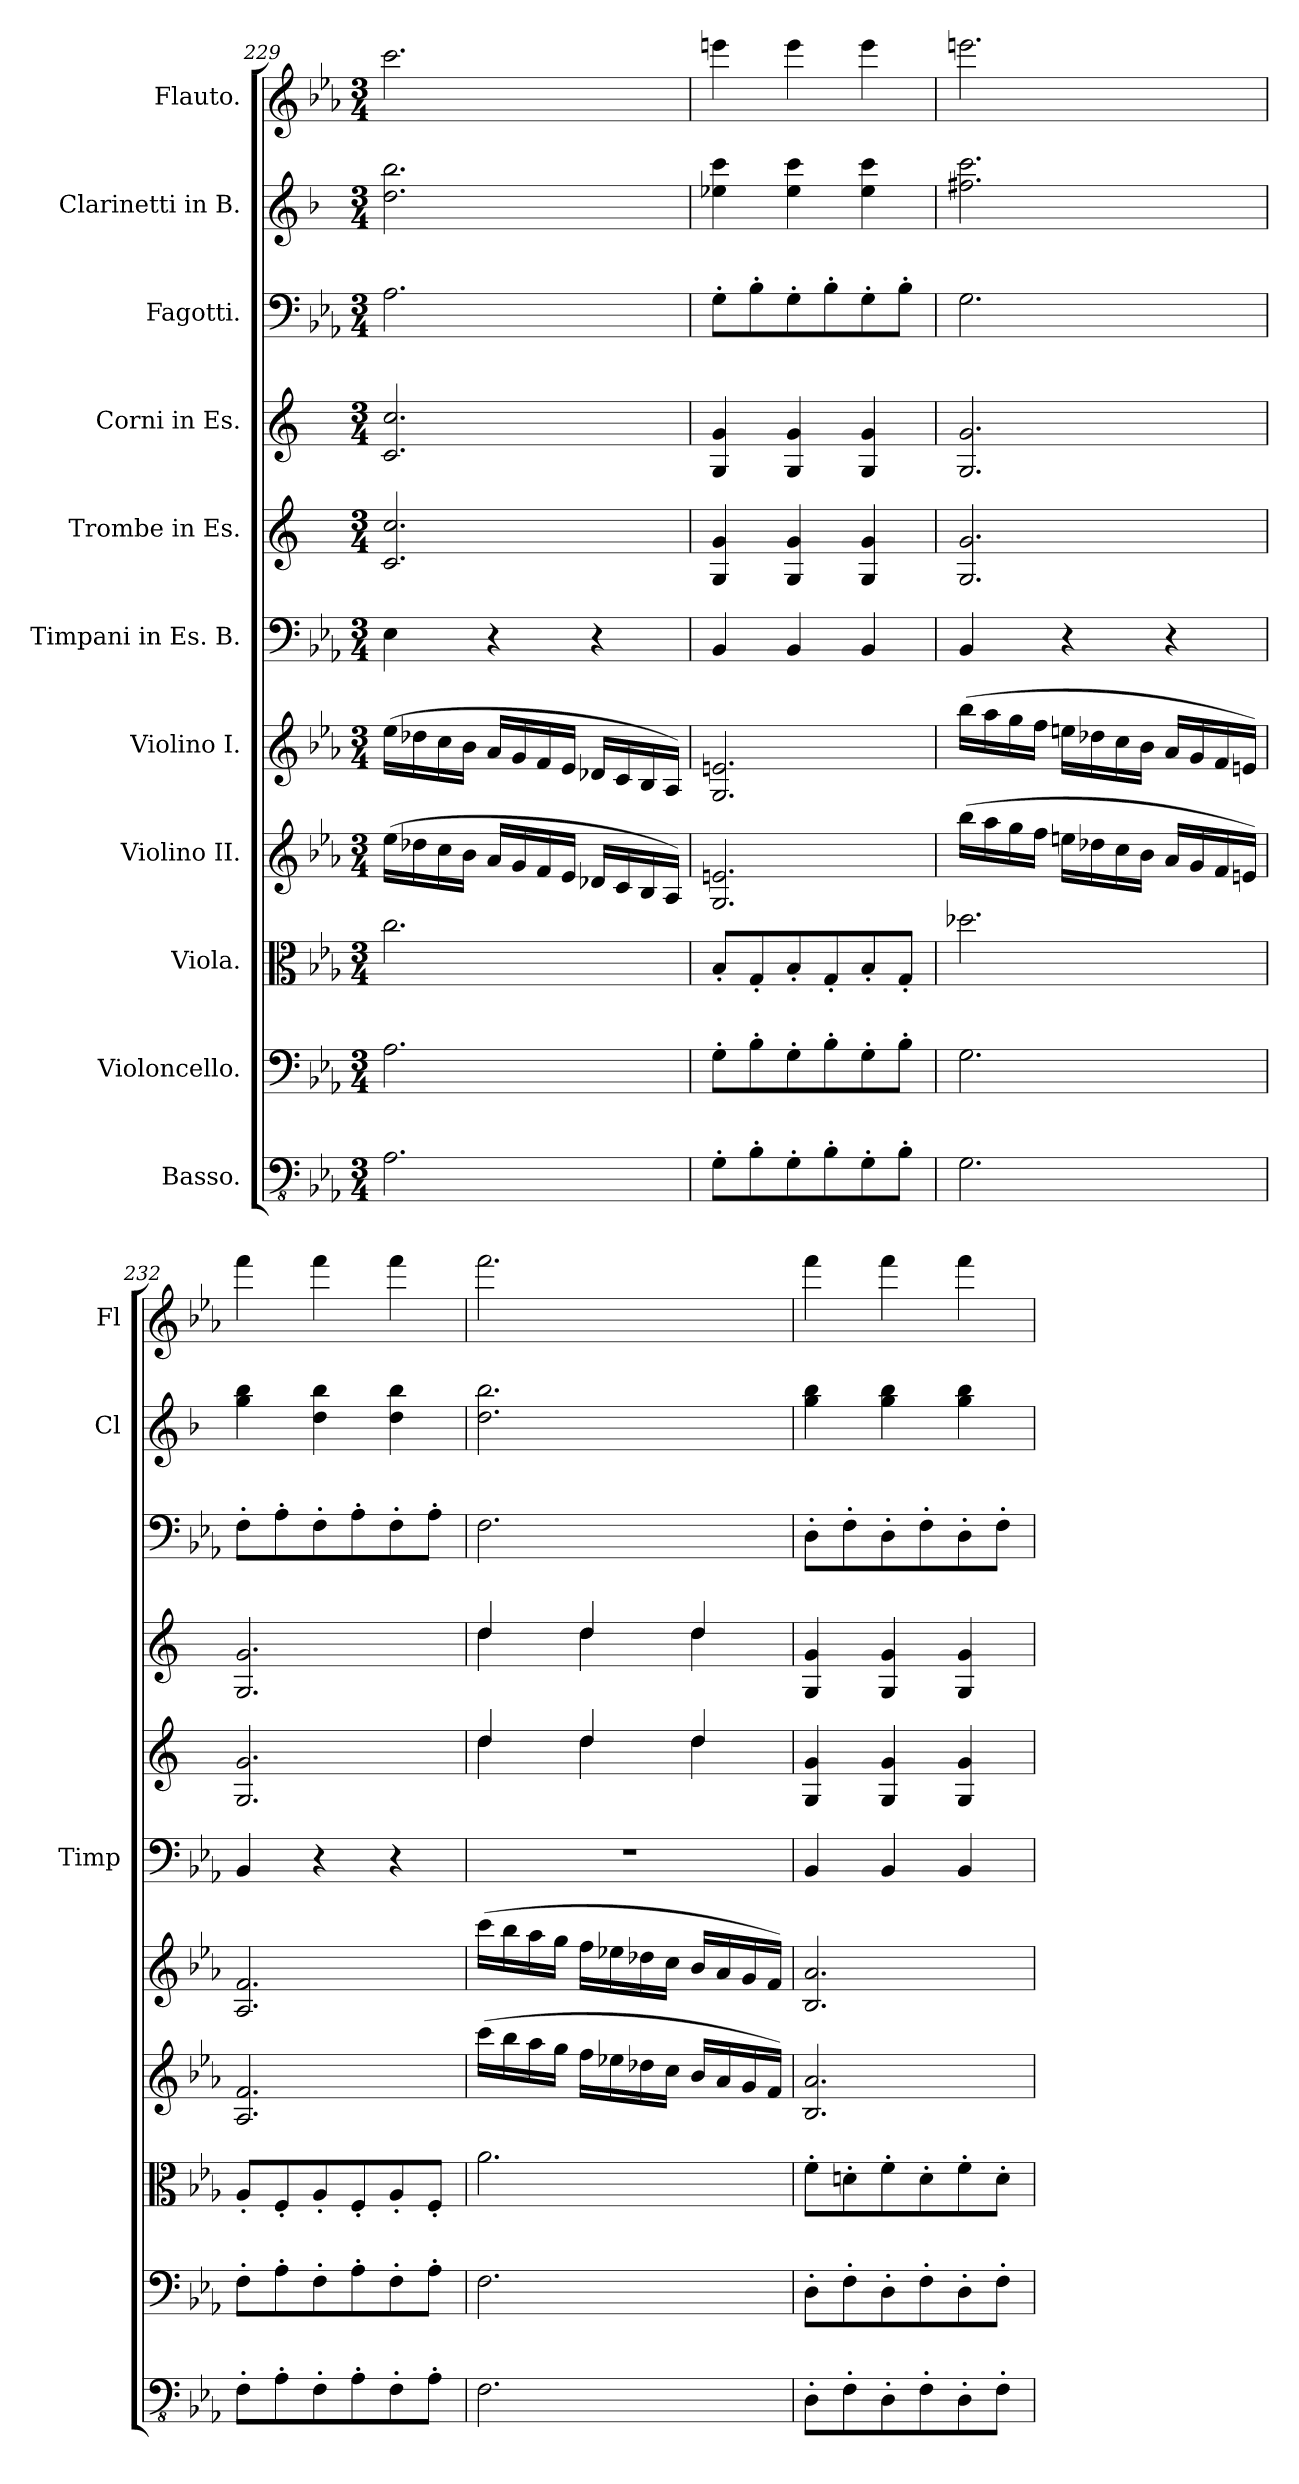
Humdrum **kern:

**kern	**kern	**kern	**kern	**kern	**kern	**kern	**kern	**kern	**kern	**kern
*part11	*part10	*part9	*part8	*part7	*part6	*part5	*part4	*part3	*part2	*part1
*staff11	*staff10	*staff9	*staff8	*staff7	*staff6	*staff5	*staff4	*staff3	*staff2	*staff1
*I"Basso.	*I"Violoncello.	*I"Viola.	*I"Violino II.	*I"Violino I.	*I"Timpani in Es. B.	*I"Trombe in Es.	*I"Corni in Es.	*I"Fagotti.	*I"Clarinetti in B.	*I"Flauto.
*	*	*	*	*	*I'Timp	*	*	*	*I'Cl	*I'Fl
*clefFv4	*clefF4	*clefC3	*clefG2	*clefG2	*clefF4	*clefG2	*clefG2	*clefF4	*clefG2	*clefG2
*	*	*	*	*	*	*ITrd-2c-3	*ITrd5c9	*	*ITrd1c2	*
*k[b-e-a-]	*k[b-e-a-]	*k[b-e-a-]	*k[b-e-a-]	*k[b-e-a-]	*k[b-e-a-]	*k[b-e-a-]	*k[b-e-a-]	*k[b-e-a-]	*k[b-e-a-]	*k[b-e-a-]
*M3/4	*M3/4	*M3/4	*M3/4	*M3/4	*M3/4	*M3/4	*M3/4	*M3/4	*M3/4	*M3/4
=229	=229	=229	=229	=229	=229	=229	=229	=229	=229	=229
2.AA-\	2.A-\	2.cc\	(>16ee-\LL	(>16ee-\LL	4E-\	2.e-/ 2.ee-/	2.E-/ 2.e-/	2.A-\	2.cc\ 2.aa-\	2.ccc\
.	.	.	16dd-X\	16dd-X\	.	.	.	.	.	.
.	.	.	16cc\	16cc\	.	.	.	.	.	.
.	.	.	16b-\JJ	16b-\JJ	.	.	.	.	.	.
.	.	.	16a-/LL	16a-/LL	4r	.	.	.	.	.
.	.	.	16g/	16g/	.	.	.	.	.	.
.	.	.	16f/	16f/	.	.	.	.	.	.
.	.	.	16e-/JJ	16e-/JJ	.	.	.	.	.	.
.	.	.	16d-X/LL	16d-X/LL	4r	.	.	.	.	.
.	.	.	16c/	16c/	.	.	.	.	.	.
.	.	.	16B-/	16B-/	.	.	.	.	.	.
.	.	.	16A-/JJ)	16A-/JJ)	.	.	.	.	.	.
=230	=230	=230	=230	=230	=230	=230	=230	=230	=230	=230
8GG'\L	8G'\L	8B-'/L	2.G/ 2.en/	2.G/ 2.en/	4BB-/	4B-/ 4b-/	4BB-/ 4B-/	8G'\L	4dd-X\ 4bb-\	4eeen\
8BB-'\	8B-'\	8G'/	.	.	.	.	.	8B-'\	.	.
8GG'\	8G'\	8B-'/	.	.	4BB-/	4B-/ 4b-/	4BB-/ 4B-/	8G'\	4dd-\ 4bb-\	4eee\
8BB-'\	8B-'\	8G'/	.	.	.	.	.	8B-'\	.	.
8GG'\	8G'\	8B-'/	.	.	4BB-/	4B-/ 4b-/	4BB-/ 4B-/	8G'\	4dd-\ 4bb-\	4eee\
8BB-'\J	8B-'\J	8G'/J	.	.	.	.	.	8B-'\J	.	.
=231	=231	=231	=231	=231	=231	=231	=231	=231	=231	=231
2.GG\	2.G\	2.dd-X\	(>16bb-\LL	(>16bb-\LL	4BB-/	2.B-/ 2.b-/	2.BB-/ 2.B-/	2.G\	2.een\ 2.bb-\	2.eeen\
.	.	.	16aa-\	16aa-\	.	.	.	.	.	.
.	.	.	16gg\	16gg\	.	.	.	.	.	.
.	.	.	16ff\JJ	16ff\JJ	.	.	.	.	.	.
.	.	.	16een\LL	16een\LL	4r	.	.	.	.	.
.	.	.	16dd-X\	16dd-X\	.	.	.	.	.	.
.	.	.	16cc\	16cc\	.	.	.	.	.	.
.	.	.	16b-\JJ	16b-\JJ	.	.	.	.	.	.
.	.	.	16a-/LL	16a-/LL	4r	.	.	.	.	.
.	.	.	16g/	16g/	.	.	.	.	.	.
.	.	.	16f/	16f/	.	.	.	.	.	.
.	.	.	16en/JJ)	16en/JJ)	.	.	.	.	.	.
=232	=232	=232	=232	=232	=232	=232	=232	=232	=232	=232
8FF'\L	8F'\L	8A-'/L	2.A-/ 2.f/	2.A-/ 2.f/	4BB-/	2.B-/ 2.b-/	2.BB-/ 2.B-/	8F'\L	4ff\ 4aa-\	4fff\
8AA-'\	8A-'\	8F'/	.	.	.	.	.	8A-'\	.	.
8FF'\	8F'\	8A-'/	.	.	4r	.	.	8F'\	4cc\ 4aa-\	4fff\
8AA-'\	8A-'\	8F'/	.	.	.	.	.	8A-'\	.	.
8FF'\	8F'\	8A-'/	.	.	4r	.	.	8F'\	4cc\ 4aa-\	4fff\
8AA-'\J	8A-'\J	8F'/J	.	.	.	.	.	8A-'\J	.	.
!!LO:LB:g=z
=233	=233	=233	=233	=233	=233	=233	=233	=233	=233	=233
*	*	*	*	*	*	*^	*^	*	*	*
2.FF\	2.F\	2.a-\	(>16ccc\LL	(>16ccc\LL	2.r	4ff/	4ff\	4f/	4f\	2.F\	2.cc\ 2.aa-\	2.fff\
.	.	.	16bb-\	16bb-\	.	.	.	.	.	.	.	.
.	.	.	16aa-\	16aa-\	.	.	.	.	.	.	.	.
.	.	.	16gg\JJ	16gg\JJ	.	.	.	.	.	.	.	.
.	.	.	16ff\LL	16ff\LL	.	4ff/	4ff\	4f/	4f\	.	.	.
.	.	.	16ee-X\	16ee-X\	.	.	.	.	.	.	.	.
.	.	.	16dd-X\	16dd-X\	.	.	.	.	.	.	.	.
.	.	.	16cc\JJ	16cc\JJ	.	.	.	.	.	.	.	.
.	.	.	16b-/LL	16b-/LL	.	4ff/	4ff\	4f/	4f\	.	.	.
.	.	.	16a-/	16a-/	.	.	.	.	.	.	.	.
.	.	.	16g/	16g/	.	.	.	.	.	.	.	.
.	.	.	16f/JJ)	16f/JJ)	.	.	.	.	.	.	.	.
*	*	*	*	*	*	*v	*v	*	*	*	*	*
*	*	*	*	*	*	*	*v	*v	*	*	*
=234	=234	=234	=234	=234	=234	=234	=234	=234	=234	=234
8DD'\L	8D'\L	8f'\L	2.B-/ 2.a-/	2.B-/ 2.a-/	4BB-/	4B-/ 4b-/	4BB-/ 4B-/	8D'\L	4ff\ 4aa-\	4fff\
8FF'\	8F'\	8dn'\	.	.	.	.	.	8F'\	.	.
8DD'\	8D'\	8f'\	.	.	4BB-/	4B-/ 4b-/	4BB-/ 4B-/	8D'\	4ff\ 4aa-\	4fff\
8FF'\	8F'\	8d'\	.	.	.	.	.	8F'\	.	.
8DD'\	8D'\	8f'\	.	.	4BB-/	4B-/ 4b-/	4BB-/ 4B-/	8D'\	4ff\ 4aa-\	4fff\
8FF'\J	8F'\J	8d'\J	.	.	.	.	.	8F'\J	.	.
=	=	=	=	=	=	=	=	=	=	=
*-	*-	*-	*-	*-	*-	*-	*-	*-	*-	*-
